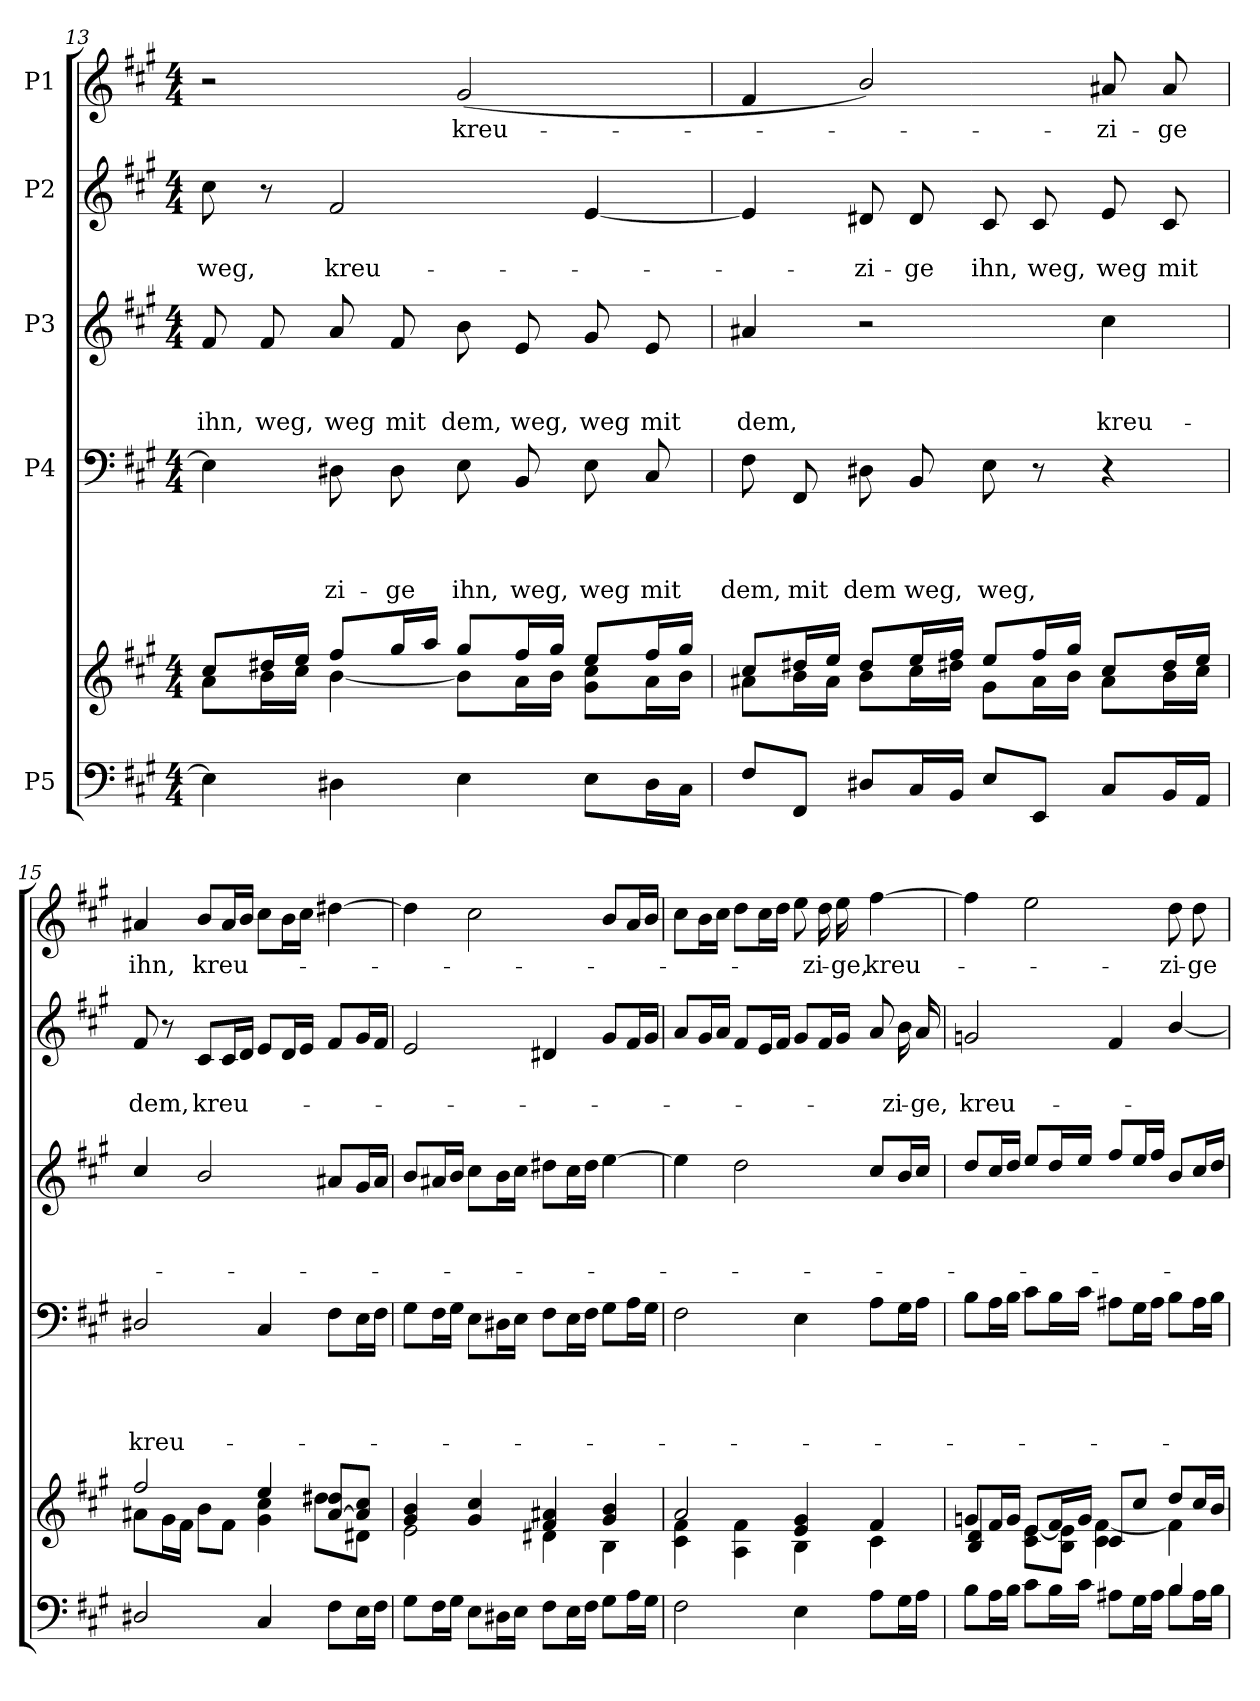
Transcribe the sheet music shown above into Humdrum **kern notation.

**kern	**kern	**kern	**text	**text	**text	**text	**kern	**text	**text	**text	**kern	**text	**text	**kern	**text
*part5	*part5	*part4	*part4	*part4	*part4	*part4	*part3	*part3	*part3	*part3	*part2	*part2	*part2	*part1	*part1
*staff6	*staff5	*staff4	*staff4	*staff4	*staff4	*staff4	*staff3	*staff3	*staff3	*staff3	*staff2	*staff2	*staff2	*staff1	*staff1
*I"P5	*	*I"P4	*	*	*	*	*I"P3	*	*	*	*I"P2	*	*	*I"P1	*
!!LO:PB:g=z
*clefF4	*clefG2	*clefF4	*	*	*	*	*clefG2	*	*	*	*clefG2	*	*	*clefG2	*
*	*	*	*	*	*	*	*ITrd7c12	*	*	*	*	*	*	*	*
*k[f#c#g#]	*k[f#c#g#]	*k[f#c#g#]	*	*	*	*	*k[f#c#g#]	*	*	*	*k[f#c#g#]	*	*	*k[f#c#g#]	*
*A:	*A:	*A:	*	*	*	*	*A:	*	*	*	*A:	*	*	*A:	*
*M4/4	*M4/4	*M4/4	*	*	*	*	*M4/4	*	*	*	*M4/4	*	*	*M4/4	*
=13	=13	=13	=13	=13	=13	=13	=13	=13	=13	=13	=13	=13	=13	=13	=13
*^	*^	*	*	*	*	*	*	*	*	*	*	*	*	*	*
!	!	!	!	!	!	!	!	!	!	!	!	!LO:LY:b	!	!	!LO:LY:b	!	!
4E\]	1ryy	8cc#/L	8a\L	4E\]	.	.	.	.	8F#/	.	.	ihn,	8cc#\	.	weg,	2r	.
!	!	!	!	!	!	!	!	!	!	!	!	!LO:LY:b	!	!	!	!	!
.	.	16dd#X/L	16b\L	.	.	.	.	.	8F#/	.	.	weg,	8r	.	.	.	.
.	.	16ee/JJ	16cc#\JJ	.	.	.	.	.	.	.	.	.	.	.	.	.	.
!	!	!	!	!	!	!	!	!LO:LY:b	!	!	!	!LO:LY:b	!	!	!LO:LY:b	!	!
4D#X\	.	8ff#/L	[<4b\	8D#X\	.	.	.	-zi-	8A/	.	.	weg	2f#/	.	kreu-	.	.
!	!	!	!	!	!	!	!	!LO:LY:b	!	!	!	!LO:LY:b	!	!	!	!	!
.	.	16gg#/L	.	8D#\	.	.	.	-ge	8F#/	.	.	mit	.	.	.	.	.
.	.	16aa/JJ	.	.	.	.	.	.	.	.	.	.	.	.	.	.	.
!	!	!	!	!	!	!	!	!LO:LY:b	!	!	!	!LO:LY:b	!	!	!	!	!LO:LY:b
4E\	.	8gg#/L	8b\L]	8E\	.	.	.	ihn,	8B\	.	.	dem,	.	.	.	(>2g#/	kreu-
!	!	!	!	!	!	!	!	!LO:LY:b	!	!	!	!LO:LY:b	!	!	!	!	!
.	.	16ff#/L	16a\L	8BB/	.	.	.	weg,	8E/	.	.	weg,	.	.	.	.	.
.	.	16gg#/JJ	16b\JJ	.	.	.	.	.	.	.	.	.	.	.	.	.	.
!	!	!	!	!	!	!	!	!LO:LY:b	!	!	!	!LO:LY:b	!	!	!	!	!
8E\L	.	8ee/L	8g#\ 8cc#\L	8E\	.	.	.	weg	8G#/	.	.	weg	[<4e/	.	.	.	.
!	!	!	!	!	!	!	!	!LO:LY:b	!	!	!	!LO:LY:b	!	!	!	!	!
16D#\L	.	16ff#/L	16a\L	8C#/	.	.	.	mit	8E/	.	.	mit	.	.	.	.	.
16C#\JJ	.	16gg#/JJ	16b\JJ	.	.	.	.	.	.	.	.	.	.	.	.	.	.
=14	=14	=14	=14	=14	=14	=14	=14	=14	=14	=14	=14	=14	=14	=14	=14	=14	=14
!	!	!	!	!	!	!	!	!LO:LY:b	!	!	!	!LO:LY:b	!	!	!	!	!
8F#/L	1ryy	8cc#/L	8a#X\L	8F#\	.	.	.	dem,	4A#X/	.	.	dem,	4e/]	.	.	4f#/	.
!	!	!	!	!	!	!	!	!LO:LY:b	!	!	!	!	!	!	!	!	!
8FF#/J	.	16dd#X/L	16b\L	8FF#/	.	.	.	mit	.	.	.	.	.	.	.	.	.
.	.	16ee/JJ	16a#\JJ	.	.	.	.	.	.	.	.	.	.	.	.	.	.
!	!	!	!	!	!	!	!	!LO:LY:b	!	!	!	!	!	!	!LO:LY:b	!	!
8D#X/L	.	8dd#/L	8b\L	8D#X\	.	.	.	dem	2r	.	.	.	8d#X/	.	-zi-	2b/)	.
!	!	!	!	!	!	!	!	!LO:LY:b	!	!	!	!	!	!	!LO:LY:b	!	!
16C#/L	.	16ee/L	16cc#\L	8BB/	.	.	.	weg,	.	.	.	.	8d#/	.	-ge	.	.
16BB/JJ	.	16ff#/JJ	16dd#X\JJ	.	.	.	.	.	.	.	.	.	.	.	.	.	.
!	!	!	!	!	!	!	!	!LO:LY:b	!	!	!	!	!	!	!LO:LY:b	!	!
8E/L	.	8ee/L	8g#\L	8E\	.	.	.	weg,	.	.	.	.	8c#/	.	ihn,	.	.
!	!	!	!	!	!	!	!	!	!	!	!	!	!	!	!LO:LY:b	!	!
8EE/J	.	16ff#/L	16a#\L	8r	.	.	.	.	.	.	.	.	8c#/	.	weg,	.	.
.	.	16gg#/JJ	16b\JJ	.	.	.	.	.	.	.	.	.	.	.	.	.	.
!	!	!	!	!	!	!	!	!	!	!	!	!LO:LY:b	!	!	!LO:LY:b	!	!LO:LY:b
8C#/L	.	8cc#/L	8a#\L	4r	.	.	.	.	4c#\	.	.	kreu-	8e/	.	weg	8a#X/	-zi-
!	!	!	!	!	!	!	!	!	!	!	!	!	!	!	!LO:LY:b	!	!LO:LY:b
16BB/L	.	16dd#/L	16b\L	.	.	.	.	.	.	.	.	.	8c#/	.	mit	8a#/	-ge
16AA/JJ	.	16ee/JJ	16cc#\JJ	.	.	.	.	.	.	.	.	.	.	.	.	.	.
!!LO:LB:g=z
=15	=15	=15	=15	=15	=15	=15	=15	=15	=15	=15	=15	=15	=15	=15	=15	=15	=15
!	!	!	!	!	!	!	!	!LO:LY:b	!	!	!	!	!	!	!LO:LY:b	!	!LO:LY:b
2D#X/	1ryy	8a#X\L	2ff#/	2D#X/	.	.	.	kreu-	4c#/	.	.	.	8f#/	.	dem,	4a#X/	ihn,
.	.	16g#\L	.	.	.	.	.	.	.	.	.	.	8r	.	.	.	.
.	.	16f#\JJ	.	.	.	.	.	.	.	.	.	.	.	.	.	.	.
!	!	!	!	!	!	!	!	!	!	!	!	!	!	!	!LO:LY:b	!	!LO:LY:b
.	.	8b\L	.	.	.	.	.	.	2B/	.	.	.	8c#/L	.	kreu-	8b/L	kreu-
.	.	8f#\J	.	.	.	.	.	.	.	.	.	.	16c#/L	.	.	16a#/L	.
.	.	.	.	.	.	.	.	.	.	.	.	.	16d/JJ	.	.	16b/JJ	.
4C#/	.	4ee/	4g#\ 4cc#\	4C#/	.	.	.	.	.	.	.	.	8e/L	.	.	8cc#\L	.
.	.	.	.	.	.	.	.	.	.	.	.	.	16d/L	.	.	16b\L	.
.	.	.	.	.	.	.	.	.	.	.	.	.	16e/JJ	.	.	16cc#\JJ	.
8F#\L	.	[<8a#/ 8dd#X/L	8dd#X\L	8F#\L	.	.	.	.	8A#X/L	.	.	.	8f#/L	.	.	[>4dd#X\	.
16E\L	.	8a#/] 8cc#/J	8d#X\J	16E\L	.	.	.	.	16G#/L	.	.	.	16g#/L	.	.	.	.
16F#\JJ	.	.	.	16F#\JJ	.	.	.	.	16A#/JJ	.	.	.	16f#/JJ	.	.	.	.
=16	=16	=16	=16	=16	=16	=16	=16	=16	=16	=16	=16	=16	=16	=16	=16	=16	=16
8G#\L	1ryy	4g#/ 4b/	2e\	8G#\L	.	.	.	.	8B/L	.	.	.	2e/	.	.	4dd#\]	.
16F#\L	.	.	.	16F#\L	.	.	.	.	16A#X/L	.	.	.	.	.	.	.	.
16G#\JJ	.	.	.	16G#\JJ	.	.	.	.	16B/JJ	.	.	.	.	.	.	.	.
8E\L	.	4g#/ 4cc#/	.	8E\L	.	.	.	.	8c#\L	.	.	.	.	.	.	2cc#\	.
16D#X\L	.	.	.	16D#X\L	.	.	.	.	16B\L	.	.	.	.	.	.	.	.
16E\JJ	.	.	.	16E\JJ	.	.	.	.	16c#\JJ	.	.	.	.	.	.	.	.
8F#\L	.	4f#/ 4a#X/	4d#X\	8F#\L	.	.	.	.	8d#X\L	.	.	.	4d#X/	.	.	.	.
16E\L	.	.	.	16E\L	.	.	.	.	16c#\L	.	.	.	.	.	.	.	.
16F#\JJ	.	.	.	16F#\JJ	.	.	.	.	16d#\JJ	.	.	.	.	.	.	.	.
8G#\L	.	4g#/ 4b/	4B\	8G#\L	.	.	.	.	[>4e\	.	.	.	8g#/L	.	.	8b/L	.
16A\L	.	.	.	16A\L	.	.	.	.	.	.	.	.	16f#/L	.	.	16a/L	.
16G#\JJ	.	.	.	16G#\JJ	.	.	.	.	.	.	.	.	16g#/JJ	.	.	16b/JJ	.
!!LO:PB:g=z
=17	=17	=17	=17	=17	=17	=17	=17	=17	=17	=17	=17	=17	=17	=17	=17	=17	=17
2F#\	1ryy	4c#\ 4f#\	2a/	2F#\	.	.	.	.	4e\]	.	.	.	8a/L	.	.	8cc#\L	.
.	.	.	.	.	.	.	.	.	.	.	.	.	16g#/L	.	.	16b\L	.
.	.	.	.	.	.	.	.	.	.	.	.	.	16a/JJ	.	.	16cc#\JJ	.
.	.	4A\ 4f#\	.	.	.	.	.	.	2d\	.	.	.	8f#/L	.	.	8dd\L	.
.	.	.	.	.	.	.	.	.	.	.	.	.	16e/L	.	.	16cc#\L	.
.	.	.	.	.	.	.	.	.	.	.	.	.	16f#/JJ	.	.	16dd\JJ	.
4E\	.	4e/ 4g#/	4B\	4E\	.	.	.	.	.	.	.	.	8g#/L	.	.	8ee\	.
!	!	!	!	!	!	!	!	!	!	!	!	!	!	!	!	!	!LO:LY:b
.	.	.	.	.	.	.	.	.	.	.	.	.	16f#/L	.	.	16dd\	-zi-
!	!	!	!	!	!	!	!	!	!	!	!	!	!	!	!	!	!LO:LY:b
.	.	.	.	.	.	.	.	.	.	.	.	.	16g#/JJ	.	.	16ee\	-ge,
!	!	!	!	!	!	!	!	!	!	!	!	!	!	!	!	!	!LO:LY:b
8A\L	.	4f#/	4c#\	8A\L	.	.	.	.	8c#/L	.	.	.	8a/	.	.	[>4ff#\	kreu-
!	!	!	!	!	!	!	!	!	!	!	!	!	!	!	!LO:LY:b	!	!
16G#\L	.	.	.	16G#\L	.	.	.	.	16B/L	.	.	.	16b\	.	-zi-	.	.
!	!	!	!	!	!	!	!	!	!	!	!	!	!	!	!LO:LY:b	!	!
16A\JJ	.	.	.	16A\JJ	.	.	.	.	16c#/JJ	.	.	.	16a/	.	-ge,	.	.
=18	=18	=18	=18	=18	=18	=18	=18	=18	=18	=18	=18	=18	=18	=18	=18	=18	=18
!	!	!	!	!	!	!	!	!	!	!	!	!	!	!	!LO:LY:b	!	!
8B\L	2.ryy	8gn/L	4B/ 4d/	8B\L	.	.	.	.	8d/L	.	.	.	2gn/	.	kreu-	4ff#\]	.
16A\L	.	16f#/L	.	16A\L	.	.	.	.	16c#/L	.	.	.	.	.	.	.	.
16B\JJ	.	16g/JJ	.	16B\JJ	.	.	.	.	16d/JJ	.	.	.	.	.	.	.	.
8c#\L	.	8e/L	8c#\ [>8e\L	8c#\L	.	.	.	.	8e/L	.	.	.	.	.	.	2ee\	.
16B\L	.	16f#/L	8B\ 8e\]J	16B\L	.	.	.	.	16d/L	.	.	.	.	.	.	.	.
16c#\JJ	.	16g/JJ	.	16c#\JJ	.	.	.	.	16e/JJ	.	.	.	.	.	.	.	.
8A#X\L	.	8c#/L	4c#\ [>4f#\	8A#X\L	.	.	.	.	8f#/L	.	.	.	4f#/	.	.	.	.
16G#\L	.	8cc#/J	.	16G#\L	.	.	.	.	16e/L	.	.	.	.	.	.	.	.
16A#\JJ	.	.	.	16A#\JJ	.	.	.	.	16f#/JJ	.	.	.	.	.	.	.	.
!	!	!	!	!	!	!	!	!	!	!	!	!	!	!	!	!	!LO:LY:b
8B\L	4B/	8dd/L	4f#\]	8B\L	.	.	.	.	8B/L	.	.	.	[<4b/	.	.	8dd\	-zi-
!	!	!	!	!	!	!	!	!	!	!	!	!	!	!	!	!	!LO:LY:b
16A#\L	.	16cc#/L	.	16A#\L	.	.	.	.	16c#/L	.	.	.	.	.	.	8dd\	-ge
16B\JJ	.	16b/JJ	.	16B\JJ	.	.	.	.	16d/JJ	.	.	.	.	.	.	.	.
*v	*v	*	*	*	*	*	*	*	*	*	*	*	*	*	*	*	*
*	*v	*v	*	*	*	*	*	*	*	*	*	*	*	*	*	*
=	=	=	=	=	=	=	=	=	=	=	=	=	=	=	=
*-	*-	*-	*-	*-	*-	*-	*-	*-	*-	*-	*-	*-	*-	*-	*-
